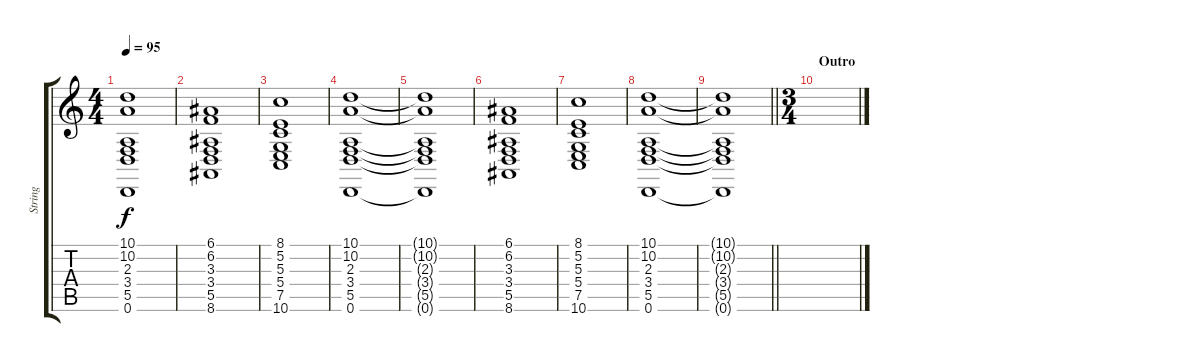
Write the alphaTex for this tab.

\track ("String" "String") {instrument stringensemble1}
\staff {score tabs}
\tuning (E4 B3 G3 D3 A2 D2) {hide}
\ts (4 4)
\tempo 95
\clef g2
\ks c
(10.1{t} 10.2{t} 2.3{t} 3.4{t} 5.5{t} 0.6{t}).1{dy f} |
(6.1 6.2 3.3 3.4 5.5 8.6).1 |
(8.1 5.2 5.3 5.4 7.5 10.6).1 |
(10.1 10.2 2.3 3.4 5.5 0.6).1 |
(10.1{t} 10.2{t} 2.3{t} 3.4{t} 5.5{t} 0.6{t}).1 |
(6.1 6.2 3.3 3.4 5.5 8.6).1 |
(8.1 5.2 5.3 5.4 7.5 10.6).1 |
(10.1 10.2 2.3 3.4 5.5 0.6).1 |
\barLineRight lightlight
(10.1{t} 10.2{t} 2.3{t} 3.4{t} 5.5{t} 0.6{t}).1 |
\ts (3 4)
\section ("" "Outro")
